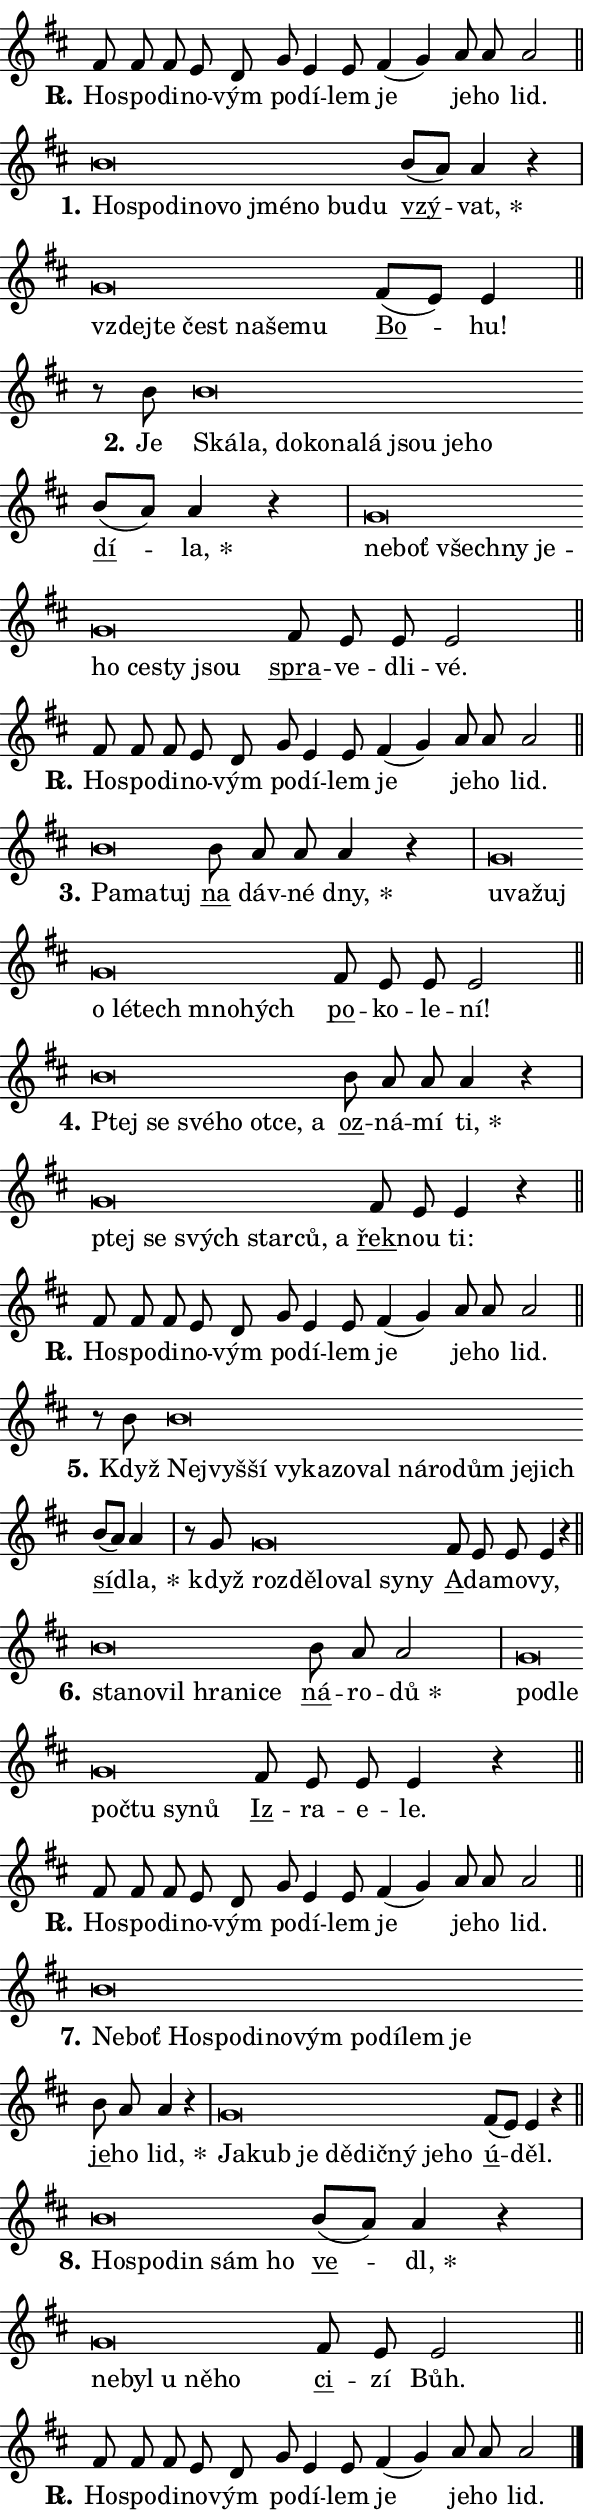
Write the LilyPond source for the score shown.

\version "2.24.0"
\header { tagline = "" }
\paper {
  indent = 0\cm
  top-margin = 0\cm
  right-margin = 0.13\cm % to fit lyric hyphens
  bottom-margin = 0\cm
  left-margin = 0\cm
  paper-width = 10\cm
  page-breaking = #ly:one-page-breaking
  system-system-spacing.basic-distance = #11
  score-system-spacing.basic-distance = #11
  ragged-last = ##f
}


%% Author: Thomas Morley
%% https://lists.gnu.org/archive/html/lilypond-user/2020-05/msg00002.html
#(define (line-position grob)
"Returns position of @var[grob} in current system:
   @code{'start}, if at first time-step
   @code{'end}, if at last time-step
   @code{'middle} otherwise
"
  (let* ((col (ly:item-get-column grob))
         (ln (ly:grob-object col 'left-neighbor))
         (rn (ly:grob-object col 'right-neighbor))
         (col-to-check-left (if (ly:grob? ln) ln col))
         (col-to-check-right (if (ly:grob? rn) rn col))
         (break-dir-left
           (and
             (ly:grob-property col-to-check-left 'non-musical #f)
             (ly:item-break-dir col-to-check-left)))
         (break-dir-right
           (and
             (ly:grob-property col-to-check-right 'non-musical #f)
             (ly:item-break-dir col-to-check-right))))
        (cond ((eqv? 1 break-dir-left) 'start)
              ((eqv? -1 break-dir-right) 'end)
              (else 'middle))))

#(define (tranparent-at-line-position vctor)
  (lambda (grob)
  "Relying on @code{line-position} select the relevant enry from @var{vctor}.
Used to determine transparency,"
    (case (line-position grob)
      ((end) (not (vector-ref vctor 0)))
      ((middle) (not (vector-ref vctor 1)))
      ((start) (not (vector-ref vctor 2))))))

noteHeadBreakVisibility =
#(define-music-function (break-visibility)(vector?)
"Makes @code{NoteHead}s transparent relying on @var{break-visibility}"
#{
  \override NoteHead.transparent =
    #(tranparent-at-line-position break-visibility)
#})

#(define delete-ledgers-for-transparent-note-heads
  (lambda (grob)
    "Reads whether a @code{NoteHead} is transparent.
If so this @code{NoteHead} is removed from @code{'note-heads} from
@var{grob}, which is supposed to be @code{LedgerLineSpanner}.
As a result ledgers are not printed for this @code{NoteHead}"
    (let* ((nhds-array (ly:grob-object grob 'note-heads))
           (nhds-list
             (if (ly:grob-array? nhds-array)
                 (ly:grob-array->list nhds-array)
                 '()))
           ;; Relies on the transparent-property being done before
           ;; Staff.LedgerLineSpanner.after-line-breaking is executed.
           ;; This is fragile ...
           (to-keep
             (remove
               (lambda (nhd)
                 (ly:grob-property nhd 'transparent #f))
               nhds-list)))
      ;; TODO find a better method to iterate over grob-arrays, similiar
      ;; to filter/remove etc for lists
      ;; For now rebuilt from scratch
      (set! (ly:grob-object grob 'note-heads)  '())
      (for-each
        (lambda (nhd)
          (ly:pointer-group-interface::add-grob grob 'note-heads nhd))
        to-keep))))

squashNotes = {
  \override NoteHead.X-extent = #'(-0.2 . 0.2)
  \override NoteHead.Y-extent = #'(-0.75 . 0)
  \override NoteHead.stencil =
    #(lambda (grob)
       (let ((pos (ly:grob-property grob 'staff-position)))
         (begin
           (if (< pos -7) (display "ERROR: Lower brevis then expected\n") (display ""))
           (if (<= pos -6) ly:text-interface::print ly:note-head::print))))
}
unSquashNotes = {
  \revert NoteHead.X-extent
  \revert NoteHead.Y-extent
  \revert NoteHead.stencil
}

hideNotes = \noteHeadBreakVisibility #begin-of-line-visible
unHideNotes = \noteHeadBreakVisibility #all-visible

% work-around for resetting accidentals
% https://lilypond.org/doc/v2.23/Documentation/notation/displaying-rhythms#unmetered-music
cadenzaMeasure = {
  \cadenzaOff
  \partial 1024 s1024
  \cadenzaOn
}

#(define-markup-command (accent layout props text) (markup?)
  "Underline accented syllable"
  (interpret-markup layout props
    #{\markup \override #'(offset . 4.3) \underline { #text }#}))

responsum = \markup \concat {
  "R" \hspace #-1.05 \path #0.1 #'((moveto 0 0.07) (lineto 0.9 0.8)) \hspace #0.05 "."
}

spaceSize = #0.6828661417322834 % exact space size for TeX Gyre Schola

\layout {
  \context {
    \Staff
    \remove "Time_signature_engraver"
    \override LedgerLineSpanner.after-line-breaking = #delete-ledgers-for-transparent-note-heads
  }
  \context {
    \Lyrics {
      \override LyricSpace.minimum-distance = \spaceSize
      \override LyricText.font-name = #"TeX Gyre Schola"
      \override LyricText.font-size = 1
      \override StanzaNumber.font-name = #"TeX Gyre Schola Bold"
      \override StanzaNumber.font-size = 1
    }
  }
  \context {
    \Score 
    \override NoteHead.text =
      #(lambda (grob) 
        (let ((pos (ly:grob-property grob 'staff-position)))
          #{\markup {
            \combine
              \halign #-0.55 \raise #(if (= pos -6) 0 0.5) \override #'(thickness . 2) \draw-line #'(3.2 . 0)
              \musicglyph "noteheads.sM1"
          }#}))
  }
}

% magnetic-lyrics.ily
%
%   written by
%     Jean Abou Samra <jean@abou-samra.fr>
%     Werner Lemberg <wl@gnu.org>
%
%   adapted by
%     Jiri Hon <jiri.hon@gmail.com>
%
% Version 2022-Apr-15

% https://www.mail-archive.com/lilypond-user@gnu.org/msg149350.html

#(define (Left_hyphen_pointer_engraver context)
   "Collect syllable-hyphen-syllable occurrences in lyrics and store
them in properties.  This engraver only looks to the left.  For
example, if the lyrics input is @code{foo -- bar}, it does the
following.

@itemize @bullet
@item
Set the @code{text} property of the @code{LyricHyphen} grob between
@q{foo} and @q{bar} to @code{foo}.

@item
Set the @code{left-hyphen} property of the @code{LyricText} grob with
text @q{foo} to the @code{LyricHyphen} grob between @q{foo} and
@q{bar}.
@end itemize

Use this auxiliary engraver in combination with the
@code{lyric-@/text::@/apply-@/magnetic-@/offset!} hook."
   (let ((hyphen #f)
         (text #f))
     (make-engraver
      (acknowledgers
       ((lyric-syllable-interface engraver grob source-engraver)
        (set! text grob)))
      (end-acknowledgers
       ((lyric-hyphen-interface engraver grob source-engraver)
        ;(when (not (grob::has-interface grob 'lyric-space-interface))
          (set! hyphen grob)));)
      ((stop-translation-timestep engraver)
       (when (and text hyphen)
         (ly:grob-set-object! text 'left-hyphen hyphen))
       (set! text #f)
       (set! hyphen #f)))))

#(define (lyric-text::apply-magnetic-offset! grob)
   "If the space between two syllables is less than the value in
property @code{LyricText@/.details@/.squash-threshold}, move the right
syllable to the left so that it gets concatenated with the left
syllable.

Use this function as a hook for
@code{LyricText@/.after-@/line-@/breaking} if the
@code{Left_@/hyphen_@/pointer_@/engraver} is active."
   (let ((hyphen (ly:grob-object grob 'left-hyphen #f)))
     (when hyphen
       (let ((left-text (ly:spanner-bound hyphen LEFT)))
         (when (grob::has-interface left-text 'lyric-syllable-interface)
           (let* ((common (ly:grob-common-refpoint grob left-text X))
                  (this-x-ext (ly:grob-extent grob common X))
                  (left-x-ext
                   (begin
                     ;; Trigger magnetism for left-text.
                     (ly:grob-property left-text 'after-line-breaking)
                     (ly:grob-extent left-text common X)))
                  ;; `delta` is the gap width between two syllables.
                  (delta (- (interval-start this-x-ext)
                            (interval-end left-x-ext)))
                  (details (ly:grob-property grob 'details))
                  (threshold (assoc-get 'squash-threshold details 0.2)))
             (when (< delta threshold)
               (let* (;; We have to manipulate the input text so that
                      ;; ligatures crossing syllable boundaries are not
                      ;; disabled.  For languages based on the Latin
                      ;; script this is essentially a beautification.
                      ;; However, for non-Western scripts it can be a
                      ;; necessity.
                      (lt (ly:grob-property left-text 'text))
                      (rt (ly:grob-property grob 'text))
                      (is-space (grob::has-interface hyphen 'lyric-space-interface))
                      (space (if is-space " " ""))
                      (extra-delta (if is-space spaceSize 0))
                      ;; Append new syllable.
                      (ltrt-space (if (and (string? lt) (string? rt))
                                (string-append lt space rt)
                                (make-concat-markup (list lt space rt))))
                      ;; Right-align `ltrt` to the right side.
                      (ltrt-space-markup (grob-interpret-markup
                               grob
                               (make-translate-markup
                                (cons (interval-length this-x-ext) 0)
                                (make-right-align-markup ltrt-space)))))
                 (begin
                   ;; Don't print `left-text`.
                   (ly:grob-set-property! left-text 'stencil #f)
                   ;; Set text and stencil (which holds all collected
                   ;; syllables so far) and shift it to the left.
                   (ly:grob-set-property! grob 'text ltrt-space)
                   (ly:grob-set-property! grob 'stencil ltrt-space-markup)
                   (ly:grob-translate-axis! grob (- (- delta extra-delta)) X))))))))))


#(define (lyric-hyphen::displace-bounds-first grob)
   ;; Make very sure this callback isn't triggered too early.
   (let ((left (ly:spanner-bound grob LEFT))
         (right (ly:spanner-bound grob RIGHT)))
     (ly:grob-property left 'after-line-breaking)
     (ly:grob-property right 'after-line-breaking)
     (ly:lyric-hyphen::print grob)))

squashThreshold = #0.4

\layout {
  \context {
    \Lyrics
    \consists #Left_hyphen_pointer_engraver
    \override LyricText.after-line-breaking =
      #lyric-text::apply-magnetic-offset!
    \override LyricHyphen.stencil = #lyric-hyphen::displace-bounds-first
    \override LyricText.details.squash-threshold = \squashThreshold
    \override LyricHyphen.minimum-distance = 0
    \override LyricHyphen.minimum-length = \squashThreshold
  }
}

squashText = \override LyricText.details.squash-threshold = 9999
unSquashText = \override LyricText.details.squash-threshold = \squashThreshold

leftText = \override LyricText.self-alignment-X = #LEFT
unLeftText = \revert LyricText.self-alignment-X

starOffset = #(lambda (grob) 
                (let ((x_offset (ly:self-alignment-interface::aligned-on-x-parent grob)))
                  (if (= x_offset 0) 0 (+ x_offset 1.2))))

star = #(define-music-function (syllable)(string?)
"Append star separator at the end of a syllable"
#{
  \once \override LyricText.X-offset = #starOffset
  \lyricmode { \markup {
    #syllable
    \override #'((font-name . "TeX Gyre Schola Bold")) \hspace #0.2 \lower #0.65 \larger "*"
  } }
#})

starAccent = #(define-music-function (syllable)(string?)
"Append star separator at the end of a syllable and make accent"
#{
  \once \override LyricText.X-offset = #starOffset
  \lyricmode { \markup {
    \accent #syllable
    \override #'((font-name . "TeX Gyre Schola Bold")) \hspace #0.2 \lower #0.65 \larger "*"
  } }
#})

breath = #(define-music-function (syllable)(string?)
"Append breathing indicator at the end of a syllable"
#{
  \lyricmode { \markup { #syllable "+" } }
#})

optionalBreath = #(define-music-function (syllable)(string?)
"Append optional breathing indicator at the end of a syllable"
#{
  \lyricmode { \markup { #syllable "(+)" } }
#})


\score {
    <<
        \new Voice = "melody" { \cadenzaOn \key d \major \relative { fis'8 fis fis e d \bar "" g e4 e8 \bar "" fis4( g) a8 a a2 \cadenzaMeasure \bar "||" \break } }
        \new Lyrics \lyricsto "melody" { \lyricmode { \set stanza = \responsum
Ho -- spo -- di -- no -- vým po -- dí -- lem je je -- ho lid. } }
    >>
    \layout {}
}

\score {
    <<
        \new Voice = "melody" { \cadenzaOn \key d \major \relative { \squashNotes b'\breve*1/16 \hideNotes \breve*1/16 \bar "" \breve*1/16 \bar "" \breve*1/16 \bar "" \breve*1/16 \bar "" \breve*1/16 \bar "" \breve*1/16 \bar "" \breve*1/16 \breve*1/16 \bar "" \unHideNotes \unSquashNotes \bar "" b8[( a)] a4 r \cadenzaMeasure \bar "|" \squashNotes g\breve*1/16 \hideNotes \breve*1/16 \bar "" \breve*1/16 \bar "" \breve*1/16 \bar "" \breve*1/16 \breve*1/16 \bar "" \unHideNotes \unSquashNotes \bar "" fis8[( e)] e4 \cadenzaMeasure \bar "||" \break } }
        \new Lyrics \lyricsto "melody" { \lyricmode { \set stanza = "1."
\leftText Ho -- \squashText spo -- di -- no -- vo jmé -- no bu -- du \unLeftText \unSquashText \markup \accent vzý -- \star vat, \leftText vzdej -- \squashText te čest na -- še -- mu \unLeftText \unSquashText \markup \accent Bo -- hu! } }
    >>
    \layout {}
}

\score {
    <<
        \new Voice = "melody" { \cadenzaOn \key d \major \relative { r8 b'8 \squashNotes b\breve*1/16 \hideNotes \breve*1/16 \bar "" \breve*1/16 \bar "" \breve*1/16 \bar "" \breve*1/16 \bar "" \breve*1/16 \bar "" \breve*1/16 \bar "" \breve*1/16 \breve*1/16 \bar "" \unHideNotes \unSquashNotes \bar "" b8[( a)] a4 r \cadenzaMeasure \bar "|" \squashNotes g\breve*1/16 \hideNotes \breve*1/16 \bar "" \breve*1/16 \bar "" \breve*1/16 \bar "" \breve*1/16 \bar "" \breve*1/16 \bar "" \breve*1/16 \bar "" \breve*1/16 \breve*1/16 \bar "" \unHideNotes \unSquashNotes \bar "" fis8 e e e2 \cadenzaMeasure \bar "||" \break } }
        \new Lyrics \lyricsto "melody" { \lyricmode { \set stanza = "2."
Je \leftText Ská -- \squashText la, do -- ko -- na -- lá jsou je -- ho \unLeftText \unSquashText \markup \accent dí -- \star la, \leftText ne -- \squashText boť všech -- ny je -- ho ce -- sty jsou \unLeftText \unSquashText \markup \accent spra -- ve -- dli -- vé. } }
    >>
    \layout {}
}

\score {
    <<
        \new Voice = "melody" { \cadenzaOn \key d \major \relative { fis'8 fis fis e d \bar "" g e4 e8 \bar "" fis4( g) a8 a a2 \cadenzaMeasure \bar "||" \break } }
        \new Lyrics \lyricsto "melody" { \lyricmode { \set stanza = \responsum
Ho -- spo -- di -- no -- vým po -- dí -- lem je je -- ho lid. } }
    >>
    \layout {}
}

\score {
    <<
        \new Voice = "melody" { \cadenzaOn \key d \major \relative { \squashNotes b'\breve*1/16 \hideNotes \breve*1/16 \breve*1/16 \bar "" \unHideNotes \unSquashNotes \bar "" b8 a a a4 r \cadenzaMeasure \bar "|" \squashNotes g\breve*1/16 \hideNotes \breve*1/16 \bar "" \breve*1/16 \bar "" \breve*1/16 \bar "" \breve*1/16 \bar "" \breve*1/16 \bar "" \breve*1/16 \breve*1/16 \bar "" \unHideNotes \unSquashNotes \bar "" fis8 e e e2 \cadenzaMeasure \bar "||" \break } }
        \new Lyrics \lyricsto "melody" { \lyricmode { \set stanza = "3."
\leftText Pa -- \squashText ma -- tuj \unLeftText \unSquashText \markup \accent na dáv -- né \star dny, \leftText u -- \squashText va -- žuj o lé -- tech mno -- hých \unLeftText \unSquashText \markup \accent po -- ko -- le -- ní! } }
    >>
    \layout {}
}

\score {
    <<
        \new Voice = "melody" { \cadenzaOn \key d \major \relative { \squashNotes b'\breve*1/16 \hideNotes \breve*1/16 \bar "" \breve*1/16 \bar "" \breve*1/16 \bar "" \breve*1/16 \bar "" \breve*1/16 \breve*1/16 \bar "" \unHideNotes \unSquashNotes \bar "" b8 a a a4 r \cadenzaMeasure \bar "|" \squashNotes g\breve*1/16 \hideNotes \breve*1/16 \bar "" \breve*1/16 \bar "" \breve*1/16 \bar "" \breve*1/16 \breve*1/16 \bar "" \unHideNotes \unSquashNotes \bar "" fis8 e e4 r \cadenzaMeasure \bar "||" \break } }
        \new Lyrics \lyricsto "melody" { \lyricmode { \set stanza = "4."
\leftText Ptej \squashText se své -- ho ot -- ce, a \unLeftText \unSquashText \markup \accent oz -- ná -- mí \star ti, \leftText ptej \squashText se svých star -- ců, a \unLeftText \unSquashText \markup \accent řek -- nou ti: } }
    >>
    \layout {}
}

\score {
    <<
        \new Voice = "melody" { \cadenzaOn \key d \major \relative { fis'8 fis fis e d \bar "" g e4 e8 \bar "" fis4( g) a8 a a2 \cadenzaMeasure \bar "||" \break } }
        \new Lyrics \lyricsto "melody" { \lyricmode { \set stanza = \responsum
Ho -- spo -- di -- no -- vým po -- dí -- lem je je -- ho lid. } }
    >>
    \layout {}
}

\score {
    <<
        \new Voice = "melody" { \cadenzaOn \key d \major \relative { r8 b'8 \squashNotes b\breve*1/16 \hideNotes \breve*1/16 \bar "" \breve*1/16 \bar "" \breve*1/16 \bar "" \breve*1/16 \bar "" \breve*1/16 \bar "" \breve*1/16 \bar "" \breve*1/16 \bar "" \breve*1/16 \bar "" \breve*1/16 \bar "" \breve*1/16 \breve*1/16 \bar "" \unHideNotes \unSquashNotes \bar "" b8[( a)] a4 \cadenzaMeasure \bar "|" r8 g8 \squashNotes g\breve*1/16 \hideNotes \breve*1/16 \bar "" \breve*1/16 \bar "" \breve*1/16 \bar "" \breve*1/16 \breve*1/16 \bar "" \unHideNotes \unSquashNotes \bar "" fis8 e e e4 r \cadenzaMeasure \bar "||" \break } }
        \new Lyrics \lyricsto "melody" { \lyricmode { \set stanza = "5."
Když \leftText Nej -- \squashText vyš -- ší vy -- ka -- zo -- val ná -- ro -- dům je -- jich \unLeftText \unSquashText \markup \accent sí -- \star dla, když \leftText roz -- \squashText dě -- lo -- val sy -- ny \unLeftText \unSquashText \markup \accent A -- da -- mo -- vy, } }
    >>
    \layout {}
}

\score {
    <<
        \new Voice = "melody" { \cadenzaOn \key d \major \relative { \squashNotes b'\breve*1/16 \hideNotes \breve*1/16 \bar "" \breve*1/16 \bar "" \breve*1/16 \bar "" \breve*1/16 \breve*1/16 \bar "" \unHideNotes \unSquashNotes \bar "" b8 a a2 \cadenzaMeasure \bar "|" \squashNotes g\breve*1/16 \hideNotes \breve*1/16 \bar "" \breve*1/16 \bar "" \breve*1/16 \bar "" \breve*1/16 \breve*1/16 \bar "" \unHideNotes \unSquashNotes \bar "" fis8 e e e4 r \cadenzaMeasure \bar "||" \break } }
        \new Lyrics \lyricsto "melody" { \lyricmode { \set stanza = "6."
\leftText sta -- \squashText no -- vil hra -- ni -- ce \unLeftText \unSquashText \markup \accent ná -- ro -- \star dů \leftText po -- \squashText dle po -- čtu sy -- nů \unLeftText \unSquashText \markup \accent Iz -- ra -- e -- le. } }
    >>
    \layout {}
}

\score {
    <<
        \new Voice = "melody" { \cadenzaOn \key d \major \relative { fis'8 fis fis e d \bar "" g e4 e8 \bar "" fis4( g) a8 a a2 \cadenzaMeasure \bar "||" \break } }
        \new Lyrics \lyricsto "melody" { \lyricmode { \set stanza = \responsum
Ho -- spo -- di -- no -- vým po -- dí -- lem je je -- ho lid. } }
    >>
    \layout {}
}

\score {
    <<
        \new Voice = "melody" { \cadenzaOn \key d \major \relative { \squashNotes b'\breve*1/16 \hideNotes \breve*1/16 \bar "" \breve*1/16 \bar "" \breve*1/16 \bar "" \breve*1/16 \bar "" \breve*1/16 \bar "" \breve*1/16 \bar "" \breve*1/16 \bar "" \breve*1/16 \bar "" \breve*1/16 \breve*1/16 \bar "" \unHideNotes \unSquashNotes \bar "" b8 a a4 r \cadenzaMeasure \bar "|" \squashNotes g\breve*1/16 \hideNotes \breve*1/16 \bar "" \breve*1/16 \bar "" \breve*1/16 \bar "" \breve*1/16 \bar "" \breve*1/16 \bar "" \breve*1/16 \breve*1/16 \bar "" \unHideNotes \unSquashNotes \bar "" fis8[( e)] e4 r \cadenzaMeasure \bar "||" \break } }
        \new Lyrics \lyricsto "melody" { \lyricmode { \set stanza = "7."
\leftText Ne -- \squashText boť Ho -- spo -- di -- no -- vým po -- dí -- lem je \unLeftText \unSquashText \markup \accent je -- ho \star lid, \leftText Ja -- \squashText kub je dě -- dič -- ný je -- ho \unLeftText \unSquashText \markup \accent ú -- děl. } }
    >>
    \layout {}
}

\score {
    <<
        \new Voice = "melody" { \cadenzaOn \key d \major \relative { \squashNotes b'\breve*1/16 \hideNotes \breve*1/16 \bar "" \breve*1/16 \bar "" \breve*1/16 \breve*1/16 \bar "" \unHideNotes \unSquashNotes \bar "" b8[( a)] a4 r \cadenzaMeasure \bar "|" \squashNotes g\breve*1/16 \hideNotes \breve*1/16 \bar "" \breve*1/16 \bar "" \breve*1/16 \breve*1/16 \bar "" \unHideNotes \unSquashNotes \bar "" fis8 e e2 \cadenzaMeasure \bar "||" \break } }
        \new Lyrics \lyricsto "melody" { \lyricmode { \set stanza = "8."
\leftText Ho -- \squashText spo -- din sám ho \unLeftText \unSquashText \markup \accent ve -- \star dl, \leftText ne -- \squashText byl u ně -- ho \unLeftText \unSquashText \markup \accent ci -- zí Bůh. } }
    >>
    \layout {}
}

\score {
    <<
        \new Voice = "melody" { \cadenzaOn \key d \major \relative { fis'8 fis fis e d \bar "" g e4 e8 \bar "" fis4( g) a8 a a2 \cadenzaMeasure \bar "||" \break } \bar "|." }
        \new Lyrics \lyricsto "melody" { \lyricmode { \set stanza = \responsum
Ho -- spo -- di -- no -- vým po -- dí -- lem je je -- ho lid. } }
    >>
    \layout {}
}
